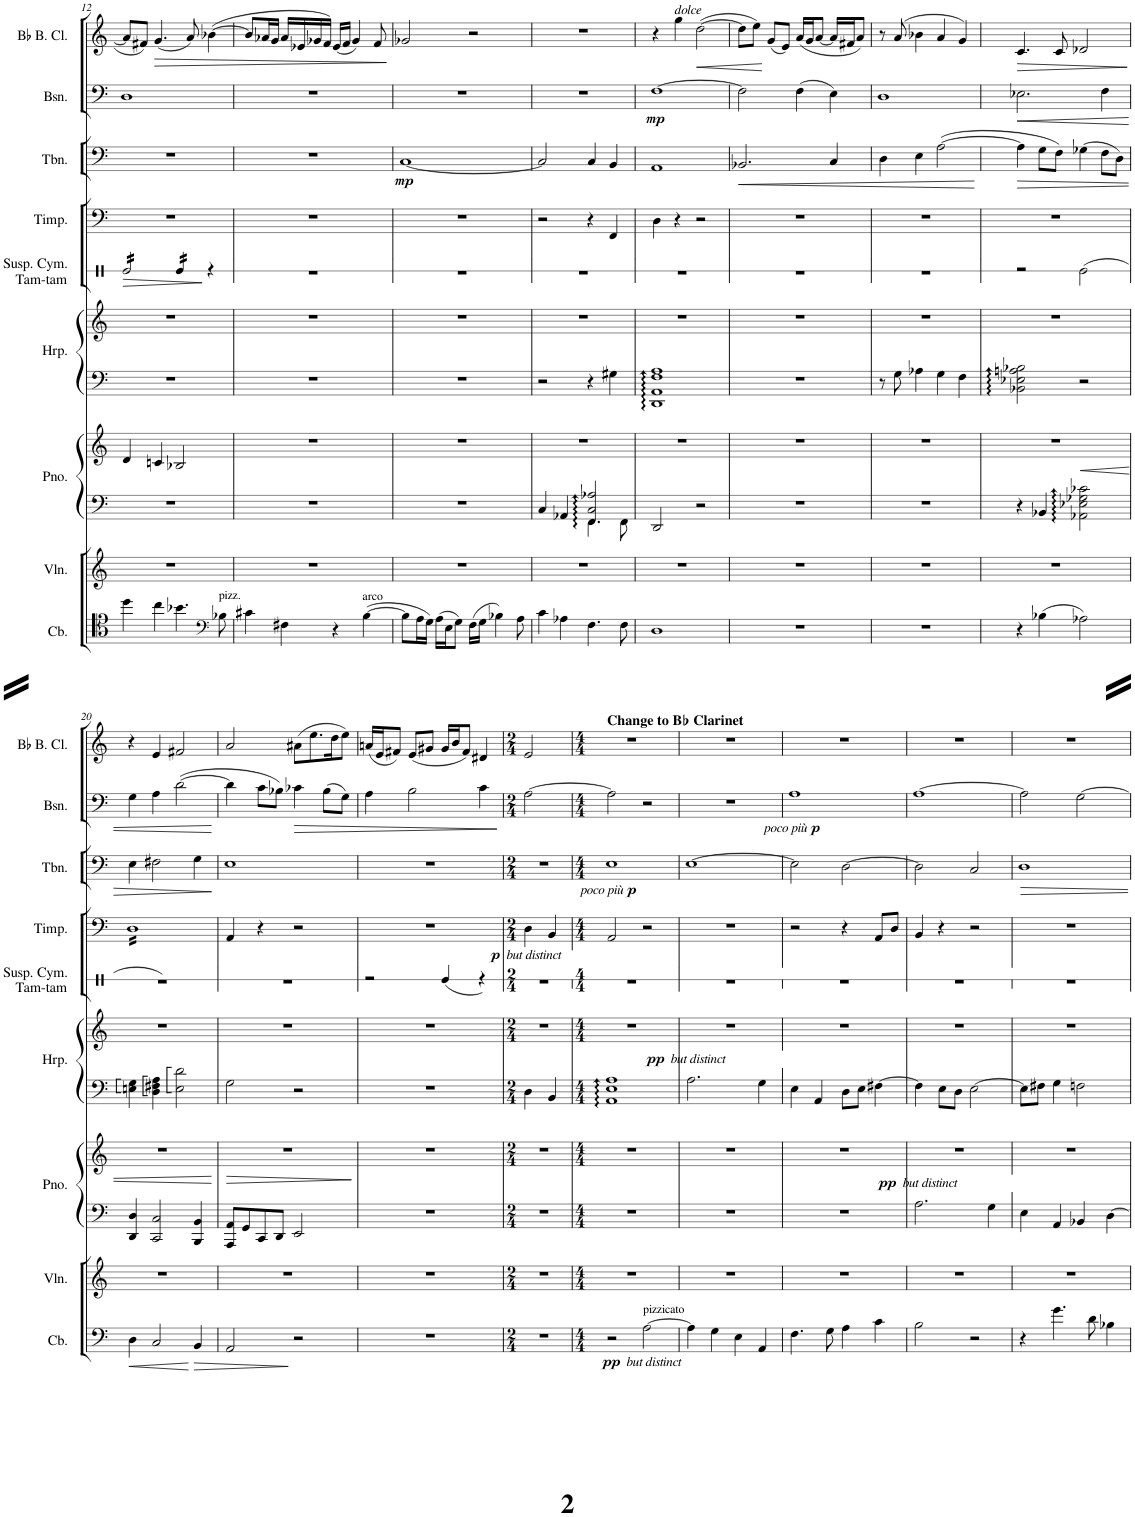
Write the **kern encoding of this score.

**kern	**dynam	**kern	**kern	**kern	**dynam	**kern	**kern	**dynam	**kern	**dynam	**kern	**dynam	**kern	**dynam	**kern	**dynam
*part8	*part8	*part7	*part6	*part6	*part6	*part5	*part5	*part5	*part4	*part4	*part3	*part3	*part2	*part2	*part1	*part1
*staff10	*staff10	*staff9	*staff8	*staff7	*staff7/8	*staff6	*staff5	*staff5/6	*staff4	*staff4	*staff3	*staff3	*staff2	*staff2	*staff1	*staff1
*I"Contrabass	*	*I"Violin	*I"Piano	*	*	*I"Harp	*	*	*I"Timpani	*	*I"Trombone	*	*I"Bassoon	*	*I"Bb Bass Clarinet	*
*I'Cb.	*	*I'Vln.	*I'Pno.	*	*	*I'Hrp.	*	*	*I'Timp.	*	*I'Tbn.	*	*I'Bsn.	*	*I'Bb B. Cl.	*
!!LO:PB:g=z
*clefC4	*	*clefG2	*clefF4	*clefG2	*	*clefF4	*clefG2	*	*clefF4	*	*clefF4	*	*clefF4	*	*clefG2	*
*Trd7c12	*	*	*	*	*	*	*	*	*	*	*	*	*	*	*Trd8c14	*
*k[]	*	*k[]	*k[]	*k[]	*	*k[]	*k[]	*	*k[]	*	*k[]	*	*k[]	*	*k[]	*
*M4/4	*	*M4/4	*M4/4	*M4/4	*	*M4/4	*M4/4	*	*M4/4	*	*M4/4	*	*M4/4	*	*M4/4	*
=12	=12	=12	=12	=12	=12	=12	=12	=12	=12	=12	=12	=12	=12	=12	=12	=12
4dd\	.	1r	1r	4d/	.	1r	1r	.	1r	.	1r	.	1D	.	8a/L]	.
.	.	.	.	.	.	.	.	.	.	.	.	.	.	.	8f#X/J	.
!	!	!	!	!	!	!	!	!	!	!	!	!	!	!	!	!LO:HP:b
4cc\	.	.	.	4cn/	.	.	.	.	.	.	.	.	.	.	(4.g/	>
4.b-X\	.	.	.	2B-X/	.	.	.	.	.	.	.	.	.	.	.	.
.	.	.	.	.	.	.	.	.	.	.	.	.	.	.	8a/)	.
.	.	.	.	.	.	.	.	.	.	.	.	.	.	.	([4b-X\	.
*clefF4	*	*	*	*	*	*	*	*	*	*	*	*	*	*	*	*
!LO:TX:a:t=pizz.	!	!	!	!	!	!	!	!	!	!	!	!	!	!	!	!
8B-X\	.	.	.	.	.	.	.	.	.	.	.	.	.	.	.	.
=13	=13	=13	=13	=13	=13	=13	=13	=13	=13	=13	=13	=13	=13	=13	=13	=13
4c#X\	.	1r	1r	1r	.	1r	1r	.	1r	.	1r	.	1r	.	8b-/L]	.
.	.	.	.	.	.	.	.	.	.	.	.	.	.	.	16a-X/L	.
.	.	.	.	.	.	.	.	.	.	.	.	.	.	.	16g/JJ	.
4F#X\	.	.	.	.	.	.	.	.	.	.	.	.	.	.	16a-/LL	.
.	.	.	.	.	.	.	.	.	.	.	.	.	.	.	16e-X/	.
.	.	.	.	.	.	.	.	.	.	.	.	.	.	.	16g-X/	.
.	.	.	.	.	.	.	.	.	.	.	.	.	.	.	16f/JJ)	.
4r	.	.	.	.	.	.	.	.	.	.	.	.	.	.	(16e-/LL	.
.	.	.	.	.	.	.	.	.	.	.	.	.	.	.	16f/JJ	.
.	.	.	.	.	.	.	.	.	.	.	.	.	.	.	4g-/)	.
!LO:TX:a:t=arco	!	!	!	!	!	!	!	!	!	!	!	!	!	!	!	!
([4B\	.	.	.	.	.	.	.	.	.	.	.	.	.	.	.	.
.	.	.	.	.	.	.	.	.	.	.	.	.	.	.	8f/	.
.	.	.	.	.	.	.	.	.	.	.	.	.	.	.	.	]
=14	=14	=14	=14	=14	=14	=14	=14	=14	=14	=14	=14	=14	=14	=14	=14	=14
!	!	!	!	!	!	!	!	!	!	!	!	!LO:DY:b	!	!	!	!
8B\L]	.	1r	1r	1r	.	1r	1r	.	1r	.	[1C	mp	1r	.	2g-X/	.
16A\L	.	.	.	.	.	.	.	.	.	.	.	.	.	.	.	.
16G\JJ)	.	.	.	.	.	.	.	.	.	.	.	.	.	.	.	.
(16A\LL	.	.	.	.	.	.	.	.	.	.	.	.	.	.	.	.
16E\J	.	.	.	.	.	.	.	.	.	.	.	.	.	.	.	.
8G\J)	.	.	.	.	.	.	.	.	.	.	.	.	.	.	.	.
(16F\LL	.	.	.	.	.	.	.	.	.	.	.	.	.	.	2r	.
16G\JJ	.	.	.	.	.	.	.	.	.	.	.	.	.	.	.	.
4B-X\)	.	.	.	.	.	.	.	.	.	.	.	.	.	.	.	.
8A\	.	.	.	.	.	.	.	.	.	.	.	.	.	.	.	.
=15	=15	=15	=15	=15	=15	=15	=15	=15	=15	=15	=15	=15	=15	=15	=15	=15
*	*	*	*^	*	*	*	*	*	*	*	*	*	*	*	*	*
4c\	.	1r	4C/	2ryy	1r	.	2r	1r	.	2r	.	2C/]	.	1r	.	1r	.
4A-X\	.	.	4AA-X/	.	.	.	.	.	.	.	.	.	.	.	.	.	.
4.F\	.	.	2FF/ 2C/ 2A-X/	4.FF\	.	.	4r	.	.	4r	.	4C/	.	.	.	.	.
.	.	.	.	.	.	.	4G#X\	.	.	4FF/	.	4BB/	.	.	.	.	.
8F\	.	.	.	8FF\	.	.	.	.	.	.	.	.	.	.	.	.	.
=16	=16	=16	=16	=16	=16	=16	=16	=16	=16	=16	=16	=16	=16	=16	=16	=16	=16
!	!	!	!	!	!	!	!	!	!	!	!	!	!	!	!LO:DY:b	!	!
*	*	*	*v	*v	*	*	*	*	*	*	*	*	*	*	*	*	*
1D	.	1r	2DD/	1r	.	1DD 1AA 1F 1A	1r	.	4D\	.	1AA	.	[1F	mp	4r	.
!	!	!	!	!	!	!	!	!	!	!	!	!	!	!	!LO:TX:a:i:t=dolce	!
.	.	.	.	.	.	.	.	.	4r	.	.	.	.	.	4gg\	.
!	!	!	!	!	!	!	!	!	!	!	!	!	!	!	!	!LO:HP:b
.	.	.	2r	.	.	.	.	.	2r	.	.	.	.	.	([2dd\	<
=17	=17	=17	=17	=17	=17	=17	=17	=17	=17	=17	=17	=17	=17	=17	=17	=17
!	!	!	!	!	!	!	!	!	!	!	!	!LO:HP:b	!	!	!	!
1r	.	1r	1r	1r	.	1r	1r	.	1r	.	2.BB-X/	<	2F\]	.	8dd\L]	.
.	.	.	.	.	.	.	.	.	.	.	.	.	.	.	8ee\J)	.
.	.	.	.	.	.	.	.	.	.	.	.	.	.	.	(8g/L	[
.	.	.	.	.	.	.	.	.	.	.	.	.	.	.	8e/J)	.
.	.	.	.	.	.	.	.	.	.	.	.	.	(4F\	.	(16a/LL	.
.	.	.	.	.	.	.	.	.	.	.	.	.	.	.	16g/J	.
.	.	.	.	.	.	.	.	.	.	.	.	.	.	.	[8a/J	.
.	.	.	.	.	.	.	.	.	.	.	4C/	.	4E\)	.	16a/LL]	.
.	.	.	.	.	.	.	.	.	.	.	.	.	.	.	16f#X/J	.
.	.	.	.	.	.	.	.	.	.	.	.	.	.	.	8a/J)	.
=18	=18	=18	=18	=18	=18	=18	=18	=18	=18	=18	=18	=18	=18	=18	=18	=18
1r	.	1r	1r	1r	.	8r	1r	.	1r	.	4D\	.	1D	.	8r	.
.	.	.	.	.	.	8G\	.	.	.	.	.	.	.	.	(8a/	.
.	.	.	.	.	.	4A-X\	.	.	.	.	4E\	.	.	.	4b-X\	.
.	.	.	.	.	.	4G\	.	.	.	.	([2A\	.	.	.	4a/	.
.	.	.	.	.	.	4F\	.	.	.	.	.	.	.	.	4g/)	.
.	.	.	.	.	.	.	.	.	.	.	.	[	.	.	.	.
=19	=19	=19	=19	=19	=19	=19	=19	=19	=19	=19	=19	=19	=19	=19	=19	=19
!	!	!	!	!	!	!	!	!	!	!	!	!LO:HP:b	!	!LO:HP:b	!	!LO:HP:b
4r	.	1r	4r	1r	.	2BB-X\ 2E-X\ 2An\ 2B-X\	1r	.	1r	.	4A\]	>	2.E-X\	<	4.c/	>
(4B-X\	.	.	4BB-X/	.	.	.	.	.	.	.	8G\L	.	.	.	.	.
.	.	.	.	.	.	.	.	.	.	.	8F\J)	.	.	.	8c/	.
2A-X\)	.	.	2AA-X\ 2E-X\ 2G-X\ 2c-X\	.	.	2r	.	.	.	.	(4G-X\	.	.	.	2d-X/	.
.	.	.	.	.	.	.	.	.	.	.	8F\L	.	4F\	.	.	.
.	.	.	.	.	.	.	.	.	.	.	8D\J)	.	.	.	.	.
.	.	.	.	.	.	.	.	.	.	.	.	.	.	.	.	]
!!LO:LB:g=z
=20	=20	=20	=20	=20	=20	=20	=20	=20	=20	=20	=20	=20	=20	=20	=20	=20
!	!LO:HP:b	!	!	!	!	!	!	!	!	!	!	!	!	!	!	!
*	*	*	*	*	*	*	*	*	*tremolo	*	*	*	*	*	*	*
4D\	<	1r	4DD/ 4D/	1r	.	4En\ 4G\	1r	.	16DLL	.	4E\	.	4G\	.	4r	.
.	.	.	.	.	.	.	.	.	16D	.	.	.	.	.	.	.
.	.	.	.	.	.	.	.	.	16D	.	.	.	.	.	.	.
.	.	.	.	.	.	.	.	.	16D	.	.	.	.	.	.	.
2C/	.	.	2CC/ 2C/	.	.	4D\ 4F#X\ 4A\	.	.	16D	.	2F#X\	.	4A\	.	4e/	.
.	.	.	.	.	.	.	.	.	16D	.	.	.	.	.	.	.
.	.	.	.	.	.	.	.	.	16D	.	.	.	.	.	.	.
.	.	.	.	.	.	.	.	.	16D	.	.	.	.	.	.	.
.	.	.	.	.	.	2E\ 2d\	.	.	16D	.	.	.	([2d\	.	2f#X/	.
.	.	.	.	.	.	.	.	.	16D	.	.	.	.	.	.	.
.	.	.	.	.	.	.	.	.	16D	.	.	.	.	.	.	.
.	.	.	.	.	.	.	.	.	16D	.	.	.	.	.	.	.
!	!LO:HP:n=1:b	!	!	!	!	!	!	!	!	!	!	!	!	!	!	!
4BB/	[ >	.	4BBB/ 4BB/	.	.	.	.	.	16D	.	4G\	.	.	.	.	.
.	.	.	.	.	.	.	.	.	16D	.	.	.	.	.	.	.
.	.	.	.	.	.	.	.	.	16D	.	.	.	.	.	.	.
.	.	.	.	.	.	.	.	.	16DJJ	.	.	.	.	.	.	.
*	*	*	*	*	*	*	*	*	*Xtremolo	*	*	*	*	*	*	*
.	.	.	.	.	.	.	.	.	.	.	.	]	.	[	.	.
=21	=21	=21	=21	=21	=21	=21	=21	=21	=21	=21	=21	=21	=21	=21	=21	=21
2AA/	.	1r	8AAA/ 8AA/L	1r	.	2G\	1r	.	4AA/	.	1E	.	4d\]	.	2a/	.
.	.	.	8GG/	.	.	.	.	.	.	.	.	.	.	.	.	.
.	.	.	8CC/	.	.	.	.	.	4r	.	.	.	8c\L	.	.	.
.	.	.	8DD/J	.	.	.	.	.	.	.	.	.	8B-X\J)	.	.	.
!	!	!	!	!	!	!	!	!	!	!	!	!	!	!LO:HP:b	!	!
2r	]	.	2EE/	.	.	2r	.	.	2r	.	.	.	4c-X\	>	(8a#X\L	.
.	.	.	.	.	.	.	.	.	.	.	.	.	.	.	8.ee\	.
.	.	.	.	.	.	.	.	.	.	.	.	.	(8B-\L	.	.	.
.	.	.	.	.	.	.	.	.	.	.	.	.	.	.	16dd\K	.
.	.	.	.	.	.	.	.	.	.	.	.	.	8G\J)	.	8ee\J)	.
=22	=22	=22	=22	=22	=22	=22	=22	=22	=22	=22	=22	=22	=22	=22	=22	=22
1r	.	1r	1r	1r	.	1r	1r	.	1r	.	1r	.	4A\	.	(16an/LL	.
.	.	.	.	.	.	.	.	.	.	.	.	.	.	.	16e/J	.
.	.	.	.	.	.	.	.	.	.	.	.	.	.	.	8f#X/J)	.
.	.	.	.	.	.	.	.	.	.	.	.	.	2B\	.	(8e/L	.
.	.	.	.	.	.	.	.	.	.	.	.	.	.	.	8g#X/J	.
.	.	.	.	.	.	.	.	.	.	.	.	.	.	.	16g#/LL	.
.	.	.	.	.	.	.	.	.	.	.	.	.	.	.	16b/J	.
.	.	.	.	.	.	.	.	.	.	.	.	.	.	.	8f#/J)	.
.	.	.	.	.	.	.	.	.	.	.	.	.	4c\	.	4d#X/	.
.	.	.	.	.	.	.	.	.	.	.	.	.	.	]	.	.
=23	=23	=23	=23	=23	=23	=23	=23	=23	=23	=23	=23	=23	=23	=23	=23	=23
*M2/4	*	*M2/4	*M2/4	*M2/4	*	*M2/4	*M2/4	*	*M2/4	*	*M2/4	*	*M2/4	*	*M2/4	*
!	!	!	!	!	!	!	!	!	!	!LO:DY:b	!	!	!	!	!	!
!	!	!	!	!	!	!	!	!	!	!LO:DY:n=1:b	!	!	!	!	!	!
2r	.	2r	2r	2r	.	4D\	2r	.	4D\	p other-dynamics	2r	.	[2A\	.	2e/	.
.	.	.	.	.	.	4BB/	.	.	4BB/	.	.	.	.	.	.	.
=24	=24	=24	=24	=24	=24	=24	=24	=24	=24	=24	=24	=24	=24	=24	=24	=24
*	*	*	*	*	*	*	*	*	*	*	*	*	*	*	*clefG2	*
*M4/4	*	*M4/4	*M4/4	*M4/4	*	*M4/4	*M4/4	*	*M4/4	*	*M4/4	*	*M4/4	*	*M4/4	*
!	!	!	!	!	!	!	!	!	!	!	!	!	!	!	!LO:TX:a:B:t=Change to B♭ Clarinet	!
!	!	!	!	!	!	!	!	!	!	!	!	!LO:DY:b	!	!	!	!
!	!	!	!	!	!	!	!	!	!	!	!	!LO:DY:n=1:b	!	!	!	!
2r	.	1r	1r	1r	.	1AA 1E 1A	1r	.	2AA/	.	1E	other-dynamics p	2A\]	.	1r	.
!LO:TX:a:t=pizzicato	!	!	!	!	!	!	!	!	!	!	!	!	!	!	!	!
!	!LO:DY:b	!	!	!	!	!	!	!	!	!	!	!	!	!	!	!
!	!LO:DY:n=1:b	!	!	!	!	!	!	!	!	!	!	!	!	!	!	!
[2A\	pp other-dynamics	.	.	.	.	.	.	.	2r	.	.	.	2r	.	.	.
=25	=25	=25	=25	=25	=25	=25	=25	=25	=25	=25	=25	=25	=25	=25	=25	=25
!	!	!	!	!	!	!	!	!LO:DY:a=2	!	!	!	!	!	!	!	!
!	!	!	!	!	!	!	!	!LO:DY:n=1:a=2	!	!	!	!	!	!	!	!
4A\]	.	1r	1r	1r	.	2.A\	1r	pp other-dynamics	1r	.	[1E	.	1r	.	1r	.
4G\	.	.	.	.	.	.	.	.	.	.	.	.	.	.	.	.
4E\	.	.	.	.	.	.	.	.	.	.	.	.	.	.	.	.
4AA/	.	.	.	.	.	4G\	.	.	.	.	.	.	.	.	.	.
=26	=26	=26	=26	=26	=26	=26	=26	=26	=26	=26	=26	=26	=26	=26	=26	=26
!	!	!	!	!	!	!	!	!	!	!	!	!	!	!LO:DY:b	!	!
!	!	!	!	!	!	!	!	!	!	!	!	!	!	!LO:DY:n=1:b	!	!
4.F\	.	1r	1r	1r	.	4E\	1r	.	2r	.	2E\]	.	1A	other-dynamics p	1r	.
.	.	.	.	.	.	4AA/	.	.	.	.	.	.	.	.	.	.
8G\	.	.	.	.	.	.	.	.	.	.	.	.	.	.	.	.
4A\	.	.	.	.	.	8D\L	.	.	4r	.	[2D\	.	.	.	.	.
.	.	.	.	.	.	8E\J	.	.	.	.	.	.	.	.	.	.
4c\	.	.	.	.	.	[4F#X\	.	.	8AA/L	.	.	.	.	.	.	.
.	.	.	.	.	.	.	.	.	8D/J	.	.	.	.	.	.	.
=27	=27	=27	=27	=27	=27	=27	=27	=27	=27	=27	=27	=27	=27	=27	=27	=27
!	!	!	!	!	!LO:DY:a=2	!	!	!	!	!	!	!	!	!	!	!
!	!	!	!	!	!LO:DY:n=1:a=2	!	!	!	!	!	!	!	!	!	!	!
2B\	.	1r	2.A\	1r	pp other-dynamics	4F#\]	1r	.	4BB/	.	2D\]	.	[1A	.	1r	.
.	.	.	.	.	.	8E\L	.	.	4r	.	.	.	.	.	.	.
.	.	.	.	.	.	8D\J	.	.	.	.	.	.	.	.	.	.
2r	.	.	.	.	.	[2E\	.	.	2r	.	2C/	.	.	.	.	.
.	.	.	4G\	.	.	.	.	.	.	.	.	.	.	.	.	.
=28	=28	=28	=28	=28	=28	=28	=28	=28	=28	=28	=28	=28	=28	=28	=28	=28
4r	.	1r	4E\	1r	.	8E\L]	1r	.	1r	.	1D	.	2A\]	.	1r	.
.	.	.	.	.	.	8F#X\J	.	.	.	.	.	.	.	.	.	.
4.g\	.	.	4AA/	.	.	4G\	.	.	.	.	.	.	.	.	.	.
.	.	.	4BB-X/	.	.	2Fn\	.	.	.	.	.	.	[2G\	.	.	.
8d\	.	.	.	.	.	.	.	.	.	.	.	.	.	.	.	.
4B-X\	.	.	[4D\	.	.	.	.	.	.	.	.	.	.	.	.	.
=	=	=	=	=	=	=	=	=	=	=	=	=	=	=	=	=
*-	*-	*-	*-	*-	*-	*-	*-	*-	*-	*-	*-	*-	*-	*-	*-	*-
